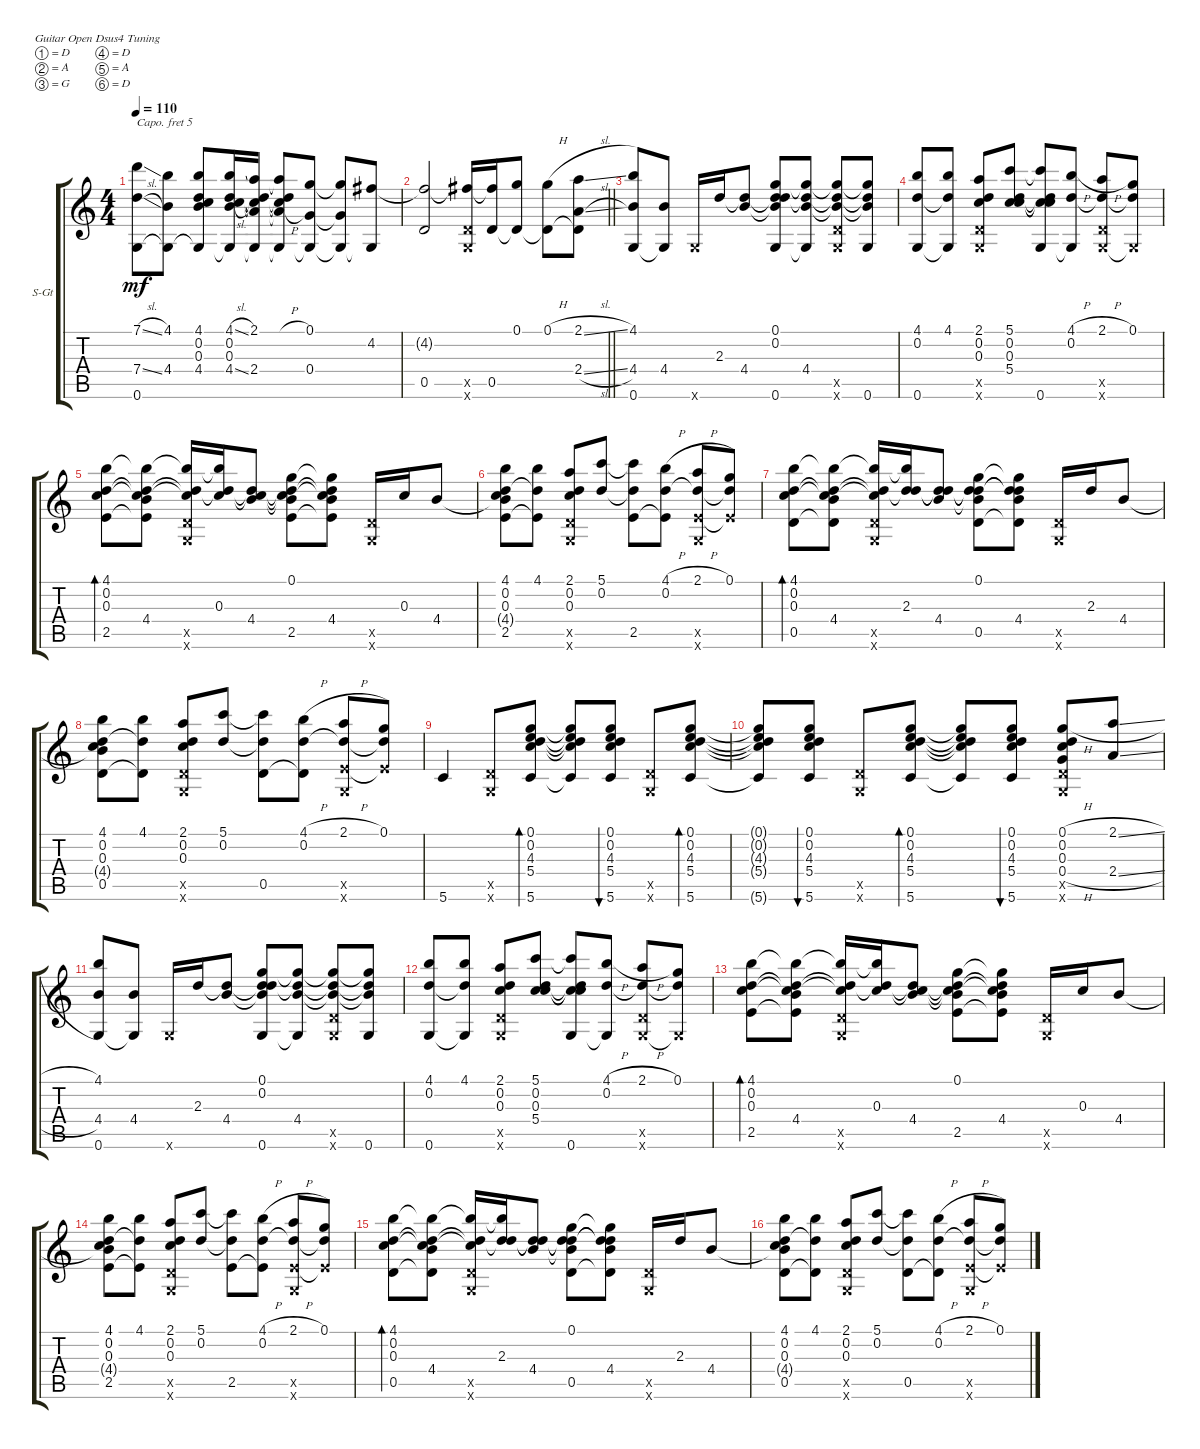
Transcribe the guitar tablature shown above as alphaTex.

\defaultSystemsLayout 4
\bracketExtendMode groupsimilarinstruments
\firstSystemTrackNameOrientation horizontal
\otherSystemsTrackNameOrientation horizontal
\track ("Steel Guitar" "S-Gt") {instrument acousticguitarsteel}
\staff {score tabs}
\capo 5
\tuning (D4 A3 G3 D3 A2 D2)
\ts (4 4)
\tempo 110
\clef g2
\ks c
(7.1{sl t} 7.4{sl t} 0.6).8{dy mf} (4.1 4.4 0.6{t}).8 (4.1 4.4 0.2 0.3 0.6{t}).8 (4.1{sl} 0.3 0.2 4.4{sl} 0.6{t}).16 (2.4 2.1 0.3{t} 0.2{t} 0.6{t}).16 (2.1{h t} 2.4{h t} 0.3{t} 0.2{t} 0.6{t}).8 (0.1 0.4 0.6{t}).8 (0.1{t} 0.4{t} 0.6{t}).8 (0.6{t} 4.2).8 |
\barLineRight lightlight
(4.2{t} 0.5).2 (0.5{x} 4.2{t} 0.6{x}).16 (4.2{t} 0.5).16 (0.1 0.5{t}).8 (0.1{h} 0.5{t}).8 (2.1{sl} 0.5{t} 2.4{sl}).8 |
(4.1 4.4 0.6).8 (4.4 0.6{t}).8 0.6{x}.16 2.3.16 (4.4 2.3{t}).8 (0.1 0.2 0.6 4.4{t} 2.3{t}).8 (4.4 0.6{t} 0.1{t} 0.2{t}).8 (0.6{x} 0.5{x} 0.1{t} 0.2{t} 4.4{t}).8 (0.6 0.1{t} 0.2{t} 4.4{t}).8 |
(0.6 4.1 0.2).8 (4.1 0.6{t} 0.2{t}).8 (2.1 0.2 0.3 0.6{x} 0.5{x}).8 (5.1 0.2 0.3 5.4).8 (0.6 5.4{t} 0.3{t} 0.2{t} 5.1{t}).8 (4.1{h} 0.2 0.6{t}).8 (2.1{h} 0.6{x} 0.2{t} 0.5{x}).8 (0.1 0.6{x t} 0.2{t}).8 |
(2.5 0.3 0.2 4.1).8{bd 30} (4.4 2.5{t} 4.1{t} 0.2{t} 0.3{t}).8 (0.6{x} 0.5{x} 4.1{t} 0.2{t} 0.3{t}).16 (0.3 4.1{t} 0.2{t}).16 (4.4 0.3{t} 0.2{t}).8 (0.1 0.2{t} 2.5 0.3{t} 4.4{t}).8 (0.2{t} 0.3{t} 4.4 0.1{t} 2.5{t}).8 (0.6{x} 0.5{x}).16 0.3.16 4.4.8 |
(4.1 0.2 2.5 0.3 4.4{t}).8 (4.1 0.2{t} 2.5{t}).8 (2.1 0.2 0.3 0.6{x} 0.5{x}).8 (5.1 0.2).8 (0.2{t} 5.1{t} 2.5).8 (4.1{h} 0.2 2.5{t}).8 (2.1{h} 0.2{t} 2.5{x} 0.6{x}).8 (0.1 0.2{t} 2.5{x t}).8 |
(0.5 0.3 0.2 4.1).8{bd 30} (4.4 0.5{t} 4.1{t} 0.2{t} 0.3{t}).8 (0.6{x} 0.5{x} 4.1{t} 0.2{t} 0.3{t}).16 (2.3 4.1{t} 0.2{t}).16 (4.4 2.3{t} 0.2{t}).8 (0.1 0.2{t} 0.5 2.3{t} 4.4{t}).8 (0.2{t} 2.3{t} 4.4 0.1{t} 0.5{t}).8 (0.6{x} 0.5{x}).16 2.3.16 4.4.8 |
(4.1 0.2 0.5 0.3 4.4{t}).8 (4.1 0.2{t} 0.5{t}).8 (2.1 0.2 0.3 0.6{x} 0.5{x}).8 (5.1 0.2).8 (0.2{t} 5.1{t} 0.5).8 (4.1{h} 0.2 0.5{t}).8 (2.1{h} 0.2{t} 2.5{x} 0.6{x}).8 (0.1 0.2{t} 2.5{x t}).8 |
5.6.4 (0.6{x} 0.5{x}).8 (5.6 5.4 4.3 0.2 0.1).8{bd 30} (0.1{t} 0.2{t} 4.3{t} 5.4{t} 5.6{t}).8 (5.6 5.4 4.3 0.2 0.1).8{bu 30} (0.6{x} 0.5{x}).8 (5.6 5.4 4.3 0.2 0.1).8{bd 30} |
(5.6{t} 5.4{t} 4.3{t} 0.2{t} 0.1{t}).8 (5.6 5.4 4.3 0.2 0.1).8{bu 30} (0.6{x} 0.5{x}).8 (5.6 5.4 4.3 0.2 0.1).8{bd 30} (5.6{t} 5.4{t} 4.3{t} 0.2{t} 0.1{t}).8 (5.6 5.4 4.3 0.2 0.1).8{bu 30} (0.6{x} 0.5{x} 0.4{h} 0.1{h} 0.3 0.2).8 (2.1{sl} 2.4{sl}).8 |
(4.1 4.4 0.6).8 (4.4 0.6{t}).8 0.6{x}.16 2.3.16 (4.4 2.3{t}).8 (0.1 0.2 0.6 4.4{t} 2.3{t}).8 (4.4 0.6{t} 0.1{t} 0.2{t}).8 (0.6{x} 0.5{x} 0.1{t} 0.2{t} 4.4{t}).8 (0.6 0.1{t} 0.2{t} 4.4{t}).8 |
(0.6 4.1 0.2).8 (4.1 0.6{t} 0.2{t}).8 (2.1 0.2 0.3 0.6{x} 0.5{x}).8 (5.1 0.2 0.3 5.4).8 (0.6 5.4{t} 0.3{t} 0.2{t} 5.1{t}).8 (4.1{h} 0.2 0.6{t}).8 (2.1{h} 0.6{x} 0.2{t} 0.5{x}).8 (0.1 0.6{x t} 0.2{t}).8 |
(2.5 0.3 0.2 4.1).8{bd 30} (4.4 2.5{t} 4.1{t} 0.2{t} 0.3{t}).8 (0.6{x} 0.5{x} 4.1{t} 0.2{t} 0.3{t}).16 (0.3 4.1{t} 0.2{t}).16 (4.4 0.3{t} 0.2{t}).8 (0.1 0.2{t} 2.5 0.3{t} 4.4{t}).8 (0.2{t} 0.3{t} 4.4 0.1{t} 2.5{t}).8 (0.6{x} 0.5{x}).16 0.3.16 4.4.8 |
(4.1 0.2 2.5 0.3 4.4{t}).8 (4.1 0.2{t} 2.5{t}).8 (2.1 0.2 0.3 0.6{x} 0.5{x}).8 (5.1 0.2).8 (0.2{t} 5.1{t} 2.5).8 (4.1{h} 0.2 2.5{t}).8 (2.1{h} 0.2{t} 2.5{x} 0.6{x}).8 (0.1 0.2{t} 2.5{x t}).8 |
(0.5 0.3 0.2 4.1).8{bd 30} (4.4 0.5{t} 4.1{t} 0.2{t} 0.3{t}).8 (0.6{x} 0.5{x} 4.1{t} 0.2{t} 0.3{t}).16 (2.3 4.1{t} 0.2{t}).16 (4.4 2.3{t} 0.2{t}).8 (0.1 0.2{t} 0.5 2.3{t} 4.4{t}).8 (0.2{t} 2.3{t} 4.4 0.1{t} 0.5{t}).8 (0.6{x} 0.5{x}).16 2.3.16 4.4.8 |
(4.1 0.2 0.5 0.3 4.4{t}).8 (4.1 0.2{t} 0.5{t}).8 (2.1 0.2 0.3 0.6{x} 0.5{x}).8 (5.1 0.2).8 (0.2{t} 5.1{t} 0.5).8 (4.1{h} 0.2 0.5{t}).8 (2.1{h} 0.2{t} 2.5{x} 0.6{x}).8 (0.1 0.2{t} 2.5{x t}).8
